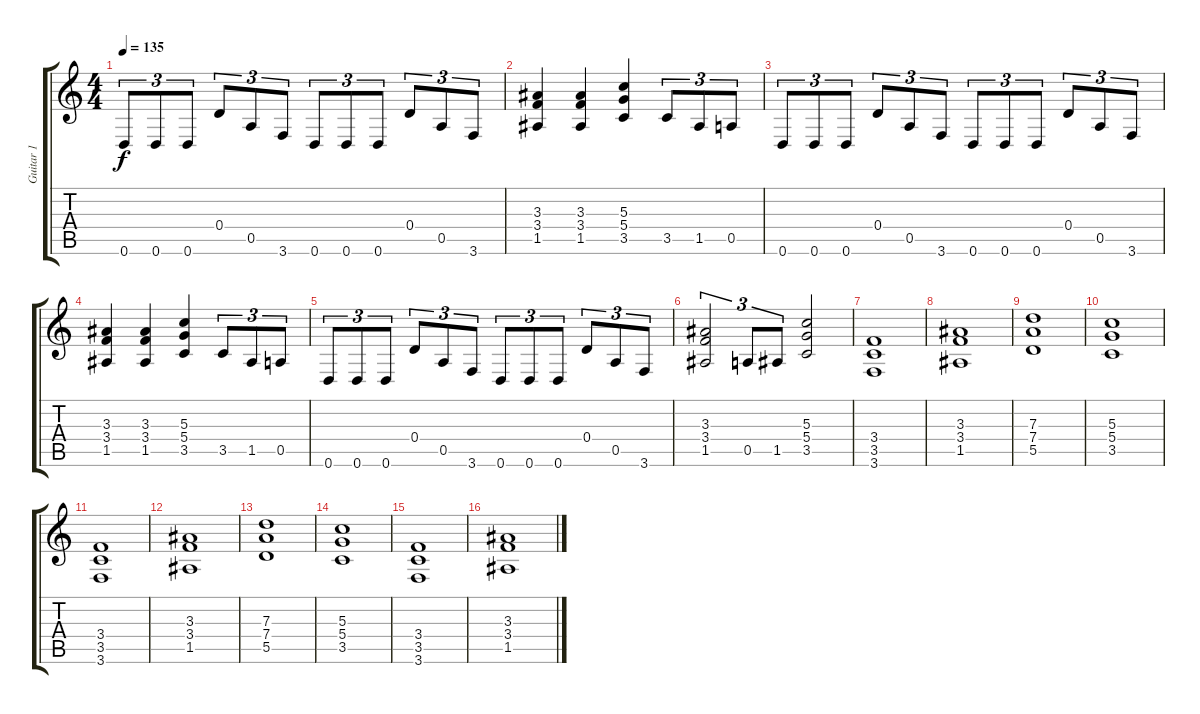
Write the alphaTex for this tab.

\track ("Guitar 1" "Guitar 1") {instrument distortionguitar}
\staff {score tabs}
\tuning (E4 B3 G3 D3 A2 D2) {hide}
\ts (4 4)
\tempo 135
\clef g2
\ks c
0.6.8{tu (3 2) dy f} 0.6.8{tu (3 2)} 0.6.8{tu (3 2)} 0.4.8{tu (3 2)} 0.5.8{tu (3 2)} 3.6.8{tu (3 2)} 0.6.8{tu (3 2)} 0.6.8{tu (3 2)} 0.6.8{tu (3 2)} 0.4.8{tu (3 2)} 0.5.8{tu (3 2)} 3.6.8{tu (3 2)} |
(3.3 3.4 1.5).4 (3.3 3.4 1.5).4 (5.3 5.4 3.5).4 3.5.8{tu (3 2)} 1.5.8{tu (3 2)} 0.5.8{tu (3 2)} |
0.6.8{tu (3 2)} 0.6.8{tu (3 2)} 0.6.8{tu (3 2)} 0.4.8{tu (3 2)} 0.5.8{tu (3 2)} 3.6.8{tu (3 2)} 0.6.8{tu (3 2)} 0.6.8{tu (3 2)} 0.6.8{tu (3 2)} 0.4.8{tu (3 2)} 0.5.8{tu (3 2)} 3.6.8{tu (3 2)} |
(3.3 3.4 1.5).4 (3.3 3.4 1.5).4 (5.3 5.4 3.5).4 3.5.8{tu (3 2)} 1.5.8{tu (3 2)} 0.5.8{tu (3 2)} |
0.6.8{tu (3 2)} 0.6.8{tu (3 2)} 0.6.8{tu (3 2)} 0.4.8{tu (3 2)} 0.5.8{tu (3 2)} 3.6.8{tu (3 2)} 0.6.8{tu (3 2)} 0.6.8{tu (3 2)} 0.6.8{tu (3 2)} 0.4.8{tu (3 2)} 0.5.8{tu (3 2)} 3.6.8{tu (3 2)} |
(3.3 3.4 1.5).2{tu (3 2)} 0.5.8{tu (3 2)} 1.5.8{tu (3 2)} (5.3 5.4 3.5).2 |
(3.4 3.5 3.6).1 |
(3.3 3.4 1.5).1 |
(7.3 7.4 5.5).1 |
(5.3 5.4 3.5).1 |
(3.4 3.5 3.6).1 |
(3.3 3.4 1.5).1 |
(7.3 7.4 5.5).1 |
(5.3 5.4 3.5).1 |
(3.4 3.5 3.6).1 |
(3.3 3.4 1.5).1
